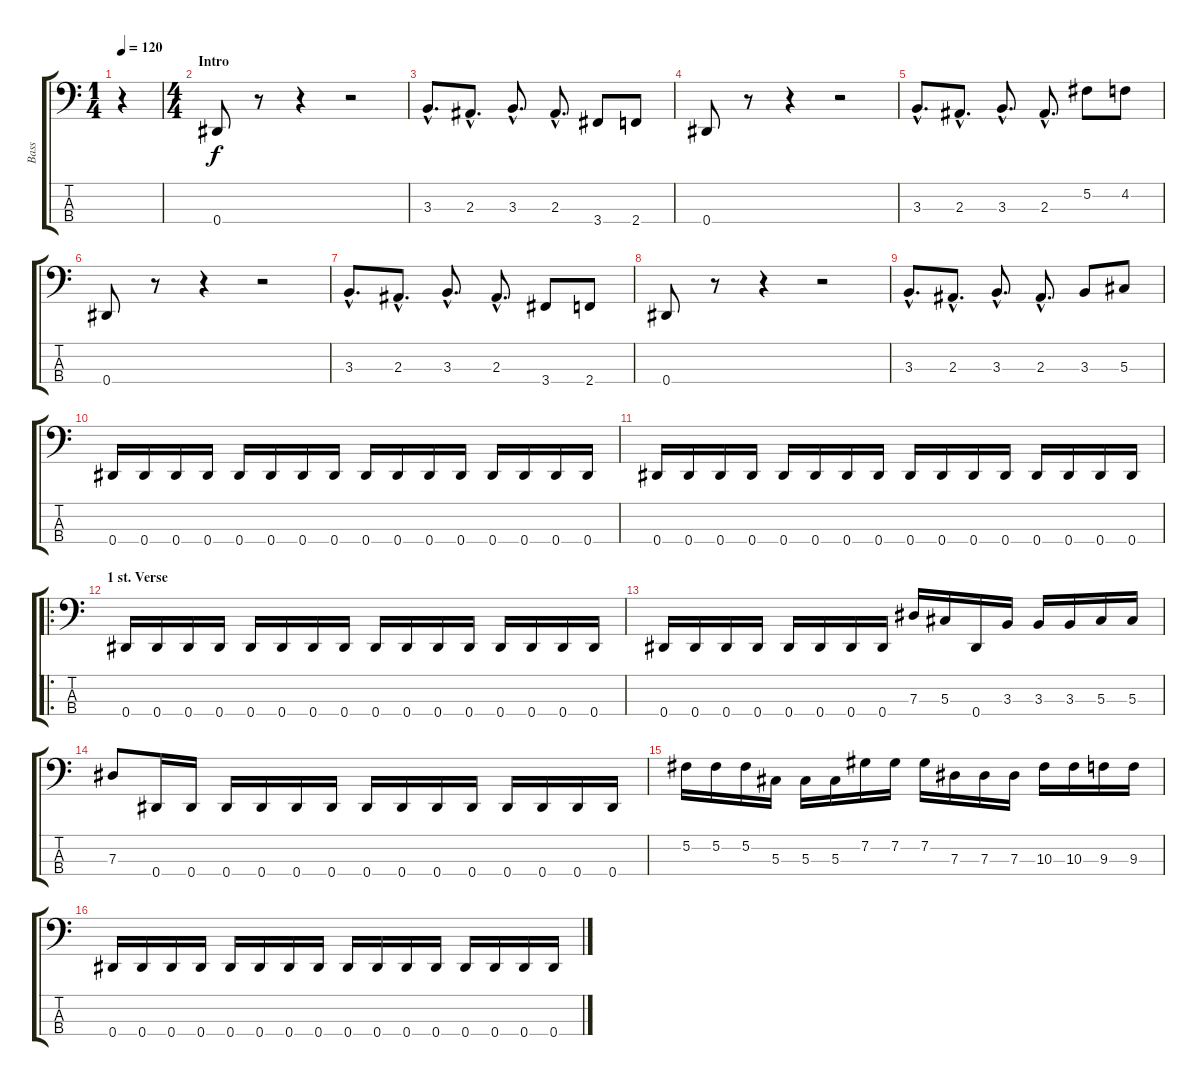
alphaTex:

\track ("Bass" "Bass") {instrument electricbassfinger}
\staff {score tabs}
\tuning (Gb2 Db2 Ab1 Eb1) {hide}
\ts (1 4)
\tempo 120
\clef f4
\ks c
r.4{dy f instrument electricbassfinger} |
\ts (4 4)
\section ("" "Intro")
0.4.8 r.8 r.4 r.2 |
3.3{hac}.8{d} 2.3{hac}.8{d} 3.3{hac}.8{d} 2.3{hac}.8{d} 3.4.8 2.4.8 |
0.4.8 r.8 r.4 r.2 |
3.3{hac}.8{d} 2.3{hac}.8{d} 3.3{hac}.8{d} 2.3{hac}.8{d} 5.2.8 4.2.8 |
0.4.8 r.8 r.4 r.2 |
3.3{hac}.8{d} 2.3{hac}.8{d} 3.3{hac}.8{d} 2.3{hac}.8{d} 3.4.8 2.4.8 |
0.4.8 r.8 r.4 r.2 |
3.3{hac}.8{d} 2.3{hac}.8{d} 3.3{hac}.8{d} 2.3{hac}.8{d} 3.3.8 5.3.8 |
0.4.16 0.4.16 0.4.16 0.4.16 0.4.16 0.4.16 0.4.16 0.4.16 0.4.16 0.4.16 0.4.16 0.4.16 0.4.16 0.4.16 0.4.16 0.4.16 |
0.4.16 0.4.16 0.4.16 0.4.16 0.4.16 0.4.16 0.4.16 0.4.16 0.4.16 0.4.16 0.4.16 0.4.16 0.4.16 0.4.16 0.4.16 0.4.16 |
\ro
\section ("" "1 st. Verse")
0.4.16 0.4.16 0.4.16 0.4.16 0.4.16 0.4.16 0.4.16 0.4.16 0.4.16 0.4.16 0.4.16 0.4.16 0.4.16 0.4.16 0.4.16 0.4.16 |
0.4.16 0.4.16 0.4.16 0.4.16 0.4.16 0.4.16 0.4.16 0.4.16 7.3.16 5.3.16 0.4.16 3.3.16 3.3.16 3.3.16 5.3.16 5.3.16 |
7.3.8 0.4.16 0.4.16 0.4.16 0.4.16 0.4.16 0.4.16 0.4.16 0.4.16 0.4.16 0.4.16 0.4.16 0.4.16 0.4.16 0.4.16 |
5.2.16 5.2.16 5.2.16 5.3.16 5.3.16 5.3.16 7.2.16 7.2.16 7.2.16 7.3.16 7.3.16 7.3.16 10.3.16 10.3.16 9.3.16 9.3.16 |
0.4.16 0.4.16 0.4.16 0.4.16 0.4.16 0.4.16 0.4.16 0.4.16 0.4.16 0.4.16 0.4.16 0.4.16 0.4.16 0.4.16 0.4.16 0.4.16
